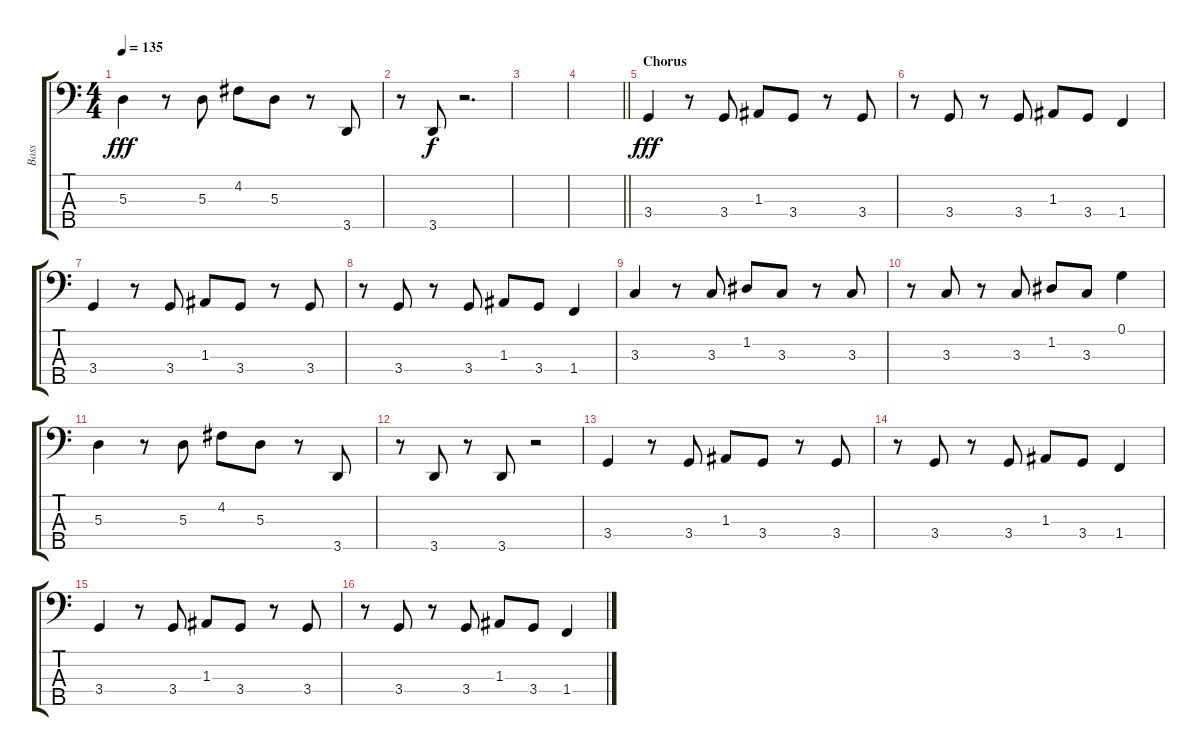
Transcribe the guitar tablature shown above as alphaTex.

\track ("Bass" "Bass") {instrument fretlessbass}
\staff {score tabs}
\tuning (G2 D2 A1 E1 B0) {hide}
\ts (4 4)
\tempo 135
\clef f4
\ks c
5.3.4{dy fff} r.8 5.3.8 4.2.8 5.3.8 r.8 3.5.8 |
r.8 3.5.8{dy f} r.2{d} |
|
\barLineRight lightlight
|
\section ("" "Chorus")
3.4.4{dy fff} r.8 3.4.8 1.3.8 3.4.8 r.8 3.4.8 |
r.8 3.4.8 r.8 3.4.8 1.3.8 3.4.8 1.4.4 |
3.4.4 r.8 3.4.8 1.3.8 3.4.8 r.8 3.4.8 |
r.8 3.4.8 r.8 3.4.8 1.3.8 3.4.8 1.4.4 |
3.3.4 r.8 3.3.8 1.2.8 3.3.8 r.8 3.3.8 |
r.8 3.3.8 r.8 3.3.8 1.2.8 3.3.8 0.1.4 |
5.3.4 r.8 5.3.8 4.2.8 5.3.8 r.8 3.5.8 |
r.8 3.5.8 r.8 3.5.8 r.2 |
3.4.4 r.8 3.4.8 1.3.8 3.4.8 r.8 3.4.8 |
r.8 3.4.8 r.8 3.4.8 1.3.8 3.4.8 1.4.4 |
3.4.4 r.8 3.4.8 1.3.8 3.4.8 r.8 3.4.8 |
r.8 3.4.8 r.8 3.4.8 1.3.8 3.4.8 1.4.4
